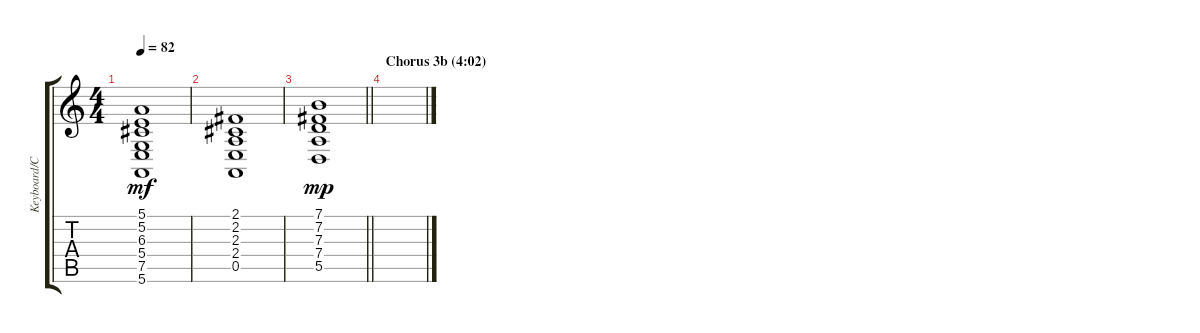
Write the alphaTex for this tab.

\track ("Keyboard/Clavinet" "Keyboard/C") {instrument lead1square}
\staff {score tabs}
\tuning (E4 B3 G3 D3 A2 E2) {hide}
\ts (4 4)
\tempo 82
\clef g2
\ks c
(5.1 5.2 6.3 5.4 7.5 5.6).1{dy mf} |
(2.1 2.2 2.3 2.4 0.5).1 |
\barLineRight lightlight
(7.1 7.2 7.3 7.4 5.5).1{dy mp} |
\section ("" "Chorus 3b (4:02)")
